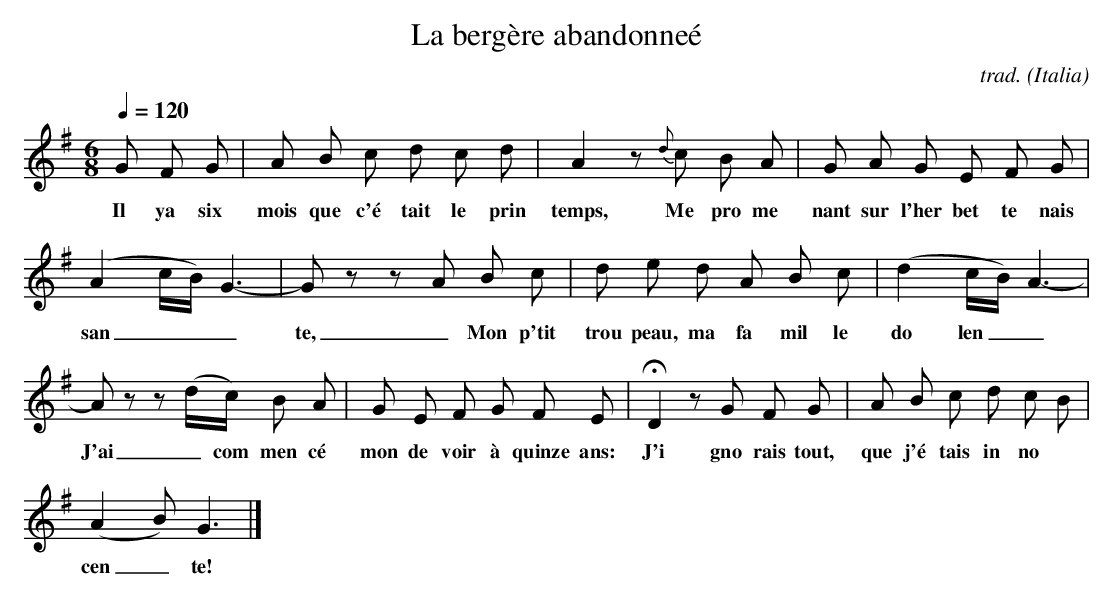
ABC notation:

X:1
T:La bergère abandonneé
C:trad.
O:Italia
Q:1/4=120
V:1
M:6/8
L:1/8
K:G
G F G |A B c d c d |A2 z {d}c B A |G A G E F G |
w:Il ya six mois que c'é tait le prin temps, Me pro me nant sur l'her bet te nais
(A2c/B/) G3-|Gz z A B c |d e d A B c |(d2c/B/) A3-|
w:san__ _te,_Mon p'tit trou peau, ma fa mil le do len__ _te
Az z (d/c/) B A |G E F G F E |HD2 z G F G |A B c d c B |
w:J'ai_ com men cé mon de voir à quinze ans: J'i gno rais tout, que j'é tais in no
(A2B) G3 |]
w:cen_ te!
     %End of file
